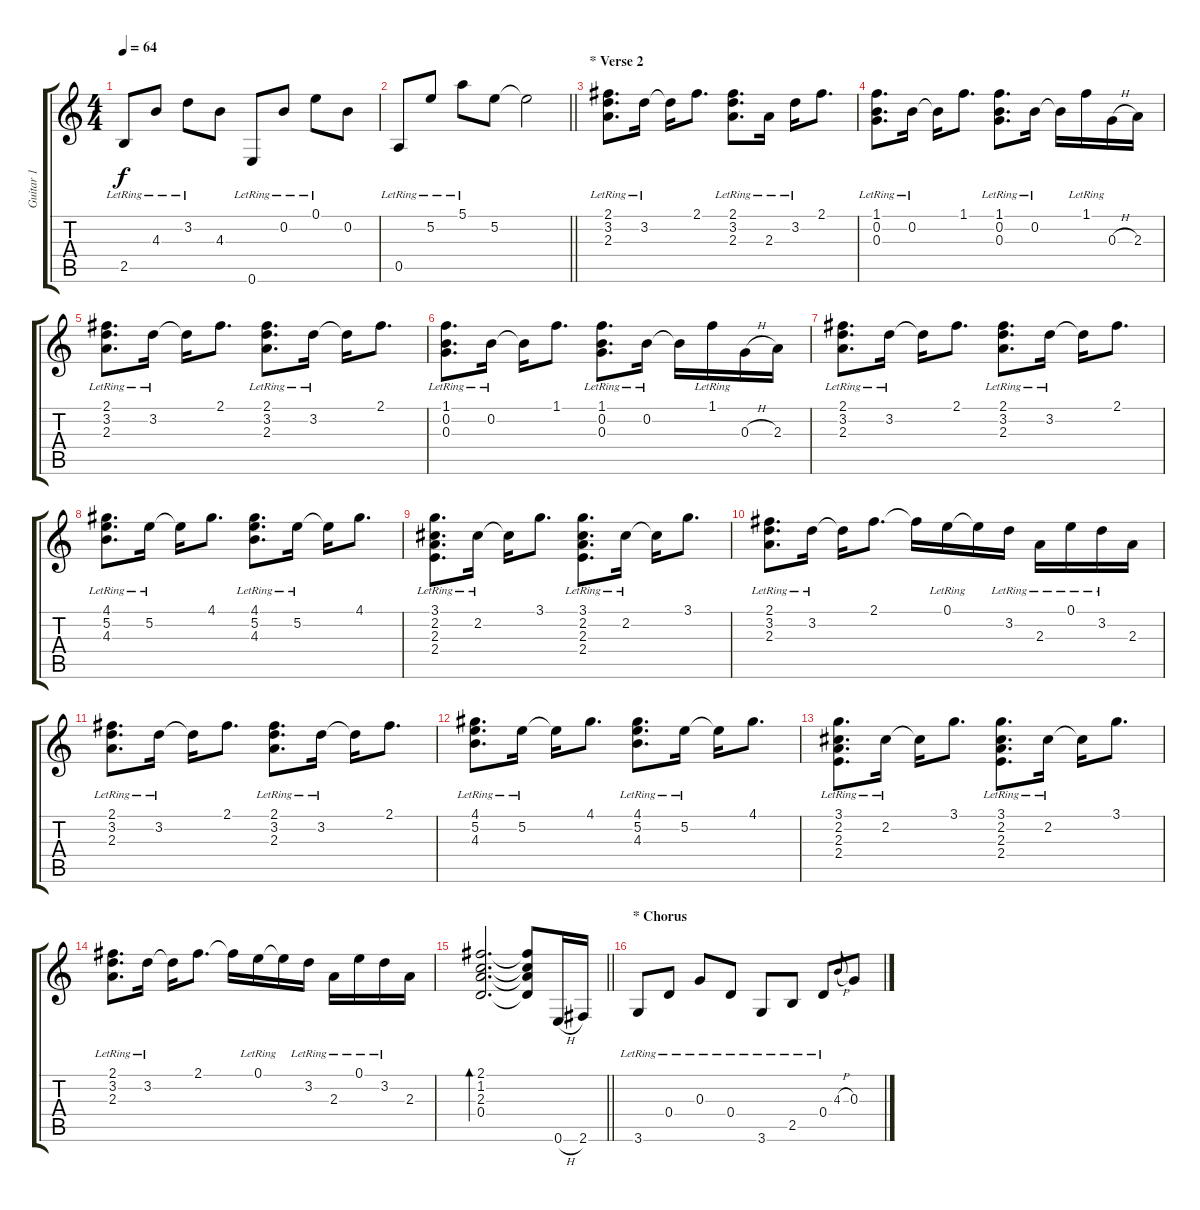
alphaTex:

\track ("Guitar 1" "Guitar 1") {mute instrument electricguitarclean}
\staff {score tabs}
\tuning (E4 B3 G3 D3 A2 E2) {hide}
\ts (4 4)
\tempo 64
\clef g2
\ks c
2.5{lr}.8{dy f} 4.3{lr}.8 3.2{lr}.8 4.3.8 0.6{lr}.8 0.2{lr}.8 0.1{lr}.8 0.2.8 |
\barLineRight lightlight
0.5{lr}.8 5.2{lr}.8 5.1{lr}.8 5.2.8 5.2{t}.2 |
\section ("" "* Verse 2")
(2.1{lr} 3.2 2.3{lr}).8{d} 3.2{lr}.16 3.2{t}.16 2.1.8{d} (2.1{lr} 3.2{lr} 2.3).8{d} 2.3{lr}.16 3.2{lr}.16 2.1.8{d} |
(1.1{lr} 0.2 0.3{lr}).8{d} 0.2{lr}.16 0.2{t}.16 1.1.8{d} (1.1{lr} 0.2 0.3{lr}).8{d} 0.2{lr}.16 0.2{t}.16 1.1{lr}.16 0.3{h}.16 2.3.16 |
(2.1{lr} 3.2 2.3{lr}).8{d} 3.2{lr}.16 3.2{t}.16 2.1.8{d} (2.1{lr} 3.2 2.3{lr}).8{d} 3.2{lr}.16 3.2{t}.16 2.1.8{d} |
(1.1{lr} 0.2 0.3{lr}).8{d} 0.2{lr}.16 0.2{t}.16 1.1.8{d} (1.1{lr} 0.2 0.3{lr}).8{d} 0.2{lr}.16 0.2{t}.16 1.1{lr}.16 0.3{h}.16 2.3.16 |
(2.1{lr} 3.2 2.3{lr}).8{d} 3.2{lr}.16 3.2{t}.16 2.1.8{d} (2.1{lr} 3.2 2.3{lr}).8{d} 3.2{lr}.16 3.2{t}.16 2.1.8{d} |
(4.1{lr} 5.2 4.3{lr}).8{d} 5.2{lr}.16 5.2{t}.16 4.1.8{d} (4.1{lr} 5.2 4.3{lr}).8{d} 5.2{lr}.16 5.2{t}.16 4.1.8{d} |
(3.1{lr} 2.2 2.3{lr} 2.4{lr}).8{d} 2.2{lr}.16 2.2{t}.16 3.1.8{d} (3.1{lr} 2.2 2.3{lr} 2.4{lr}).8{d} 2.2{lr}.16 2.2{t}.16 3.1.8{d} |
(2.1{lr} 3.2 2.3{lr}).8{d} 3.2{lr}.16 3.2{t}.16 2.1.8{d} 2.1{t}.16 0.1{lr}.16 0.1{t}.16 3.2{lr}.16 2.3{lr}.16 0.1{lr}.16 3.2{lr}.16 2.3.16 |
(2.1{lr} 3.2 2.3{lr}).8{d} 3.2{lr}.16 3.2{t}.16 2.1.8{d} (2.1{lr} 3.2 2.3{lr}).8{d} 3.2{lr}.16 3.2{t}.16 2.1.8{d} |
(4.1{lr} 5.2 4.3{lr}).8{d} 5.2{lr}.16 5.2{t}.16 4.1.8{d} (4.1{lr} 5.2 4.3{lr}).8{d} 5.2{lr}.16 5.2{t}.16 4.1.8{d} |
(3.1{lr} 2.2 2.3{lr} 2.4{lr}).8{d} 2.2{lr}.16 2.2{t}.16 3.1.8{d} (3.1{lr} 2.2 2.3{lr} 2.4{lr}).8{d} 2.2{lr}.16 2.2{t}.16 3.1.8{d} |
(2.1{lr} 3.2 2.3{lr}).8{d} 3.2{lr}.16 3.2{t}.16 2.1.8{d} 2.1{t}.16 0.1{lr}.16 0.1{t}.16 3.2{lr}.16 2.3{lr}.16 0.1{lr}.16 3.2{lr}.16 2.3.16 |
\barLineRight lightlight
(2.1 1.2 2.3 0.4).2{d bd 240} (2.1{t} 1.2{t} 2.3{t} 0.4{t}).8 0.6{h}.16 2.6.16 |
\section ("" "* Chorus")
3.6{lr}.8 0.4{lr}.8 0.3{lr}.8 0.4{lr}.8 3.6{lr}.8 2.5{lr}.8 0.4{lr}.8 4.3{h}.8{gr onbeat} 0.3.8
